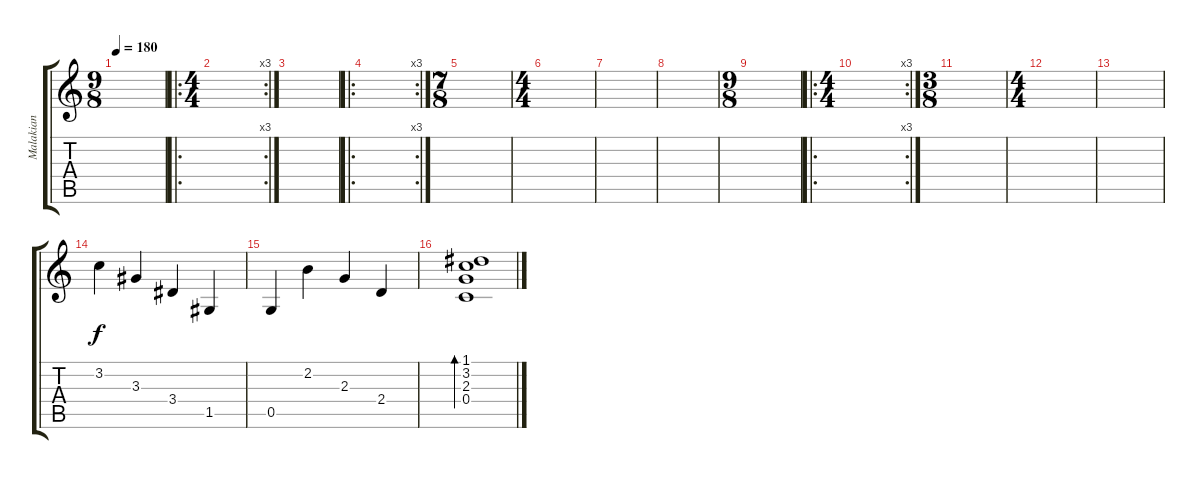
\track ("Malakian" "Malakian") {instrument electricguitarclean}
\staff {score tabs}
\tuning (D4 A3 F3 C3 G2 C2) {hide}
\ts (9 8)
\tempo 180
\clef g2
\ks c
|
\ro
\rc 3
\ts (4 4)
|
|
\ro
\rc 3
|
\ts (7 8)
|
\ts (4 4)
|
|
|
\ts (9 8)
|
\ro
\rc 3
\ts (4 4)
|
\ts (3 8)
|
\ts (4 4)
|
|
3.2.4 3.3.4 3.4.4 1.5.4 |
0.5.4 2.2.4 2.3.4 2.4.4 |
(1.1 3.2 2.3 0.4).1{bd 120}
